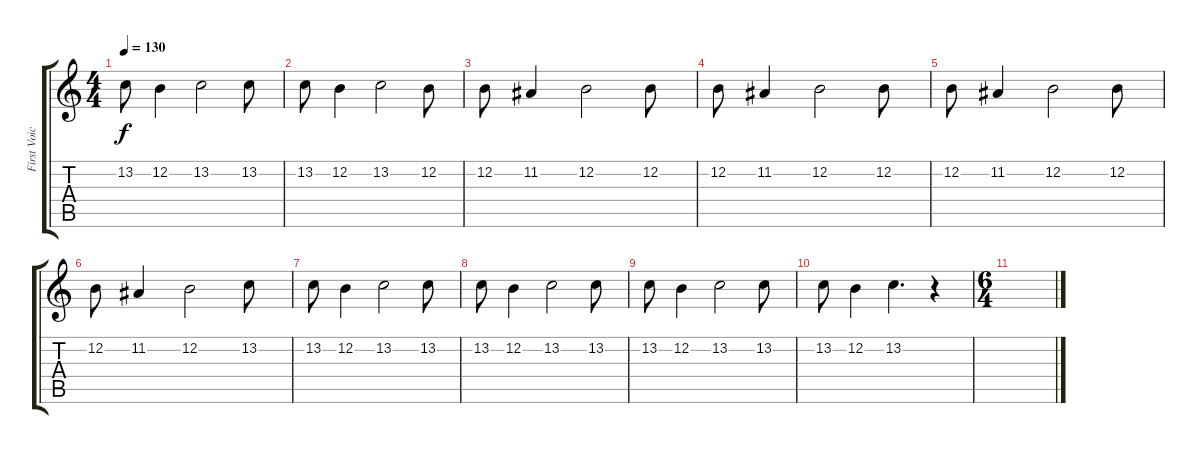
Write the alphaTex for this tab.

\track ("First Voice (female)" "First Voic") {instrument choiraahs}
\staff {score tabs}
\tuning (E4 B3 G3 D3 A2 E2) {hide}
\ts (4 4)
\tempo 130
\clef g2
\ks c
13.2.8{dy f} 12.2.4 13.2.2 13.2.8 |
13.2.8 12.2.4 13.2.2 12.2.8 |
12.2.8 11.2.4 12.2.2 12.2.8 |
12.2.8 11.2.4 12.2.2 12.2.8 |
12.2.8 11.2.4 12.2.2 12.2.8 |
12.2.8 11.2.4 12.2.2 13.2.8 |
13.2.8 12.2.4 13.2.2 13.2.8 |
13.2.8 12.2.4 13.2.2 13.2.8 |
13.2.8 12.2.4 13.2.2 13.2.8 |
13.2.8 12.2.4 13.2.4{d} r.4 |
\ts (6 4)
